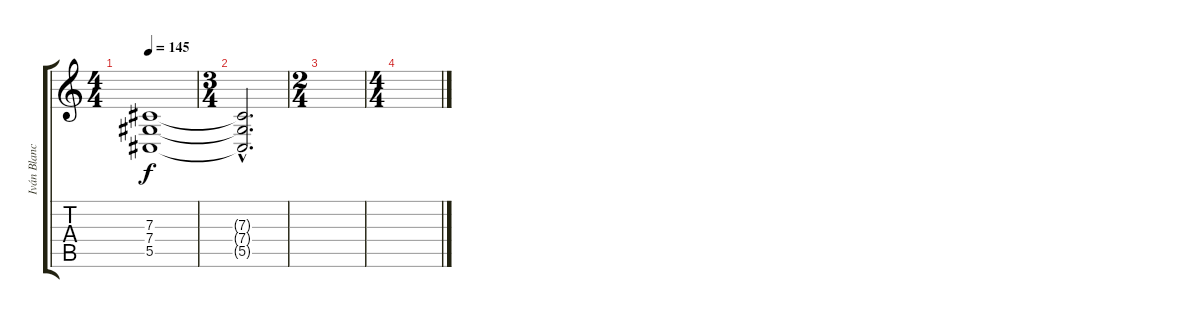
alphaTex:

\track ("Iván Blanco (II)" "Iván Blanc") {instrument choiraahs}
\staff {score tabs}
\tuning (Eb4 Bb3 Gb3 Db3 Ab2 Eb2) {hide}
\ts (4 4)
\tempo 145
\clef g2
\ks c
(7.3 7.4 5.5).1{dy f} |
\ts (3 4)
(7.3{hac t} 7.4{hac t} 5.5{hac t}).2{d} |
\ts (2 4)
|
\ts (4 4)
